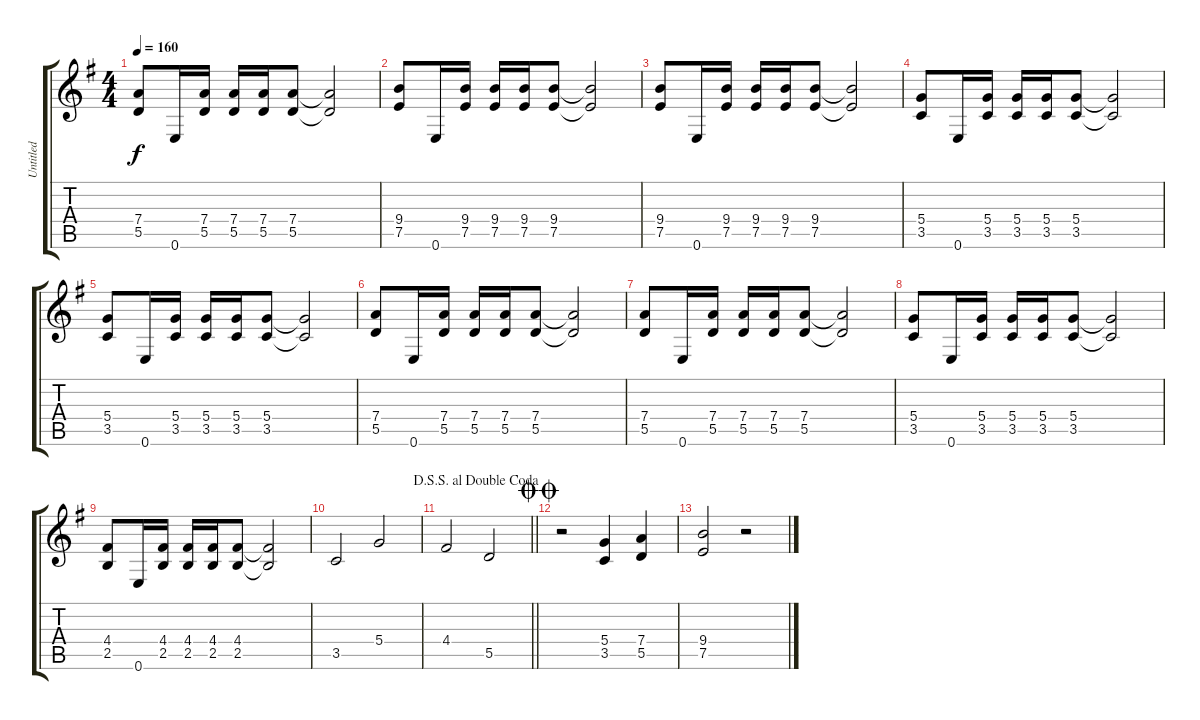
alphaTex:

\track ("Untitled" "Untitled") {instrument distortionguitar}
\staff {score tabs}
\tuning (E4 B3 G3 D3 A2 E2) {hide}
\ts (4 4)
\tempo 160
\clef g2
\ks g
(7.4 5.5).8{dy f} 0.6.16 (7.4 5.5).16 (7.4 5.5).16 (7.4 5.5).16 (7.4 5.5).8 (7.4{t} 5.5{t}).2 |
(9.4 7.5).8 0.6.16 (9.4 7.5).16 (9.4 7.5).16 (9.4 7.5).16 (9.4 7.5).8 (9.4{t} 7.5{t}).2 |
(9.4 7.5).8 0.6.16 (9.4 7.5).16 (9.4 7.5).16 (9.4 7.5).16 (9.4 7.5).8 (9.4{t} 7.5{t}).2 |
(5.4 3.5).8 0.6.16 (5.4 3.5).16 (5.4 3.5).16 (5.4 3.5).16 (5.4 3.5).8 (5.4{t} 3.5{t}).2 |
(5.4 3.5).8 0.6.16 (5.4 3.5).16 (5.4 3.5).16 (5.4 3.5).16 (5.4 3.5).8 (5.4{t} 3.5{t}).2 |
(7.4 5.5).8 0.6.16 (7.4 5.5).16 (7.4 5.5).16 (7.4 5.5).16 (7.4 5.5).8 (7.4{t} 5.5{t}).2 |
(7.4 5.5).8 0.6.16 (7.4 5.5).16 (7.4 5.5).16 (7.4 5.5).16 (7.4 5.5).8 (7.4{t} 5.5{t}).2 |
(5.4 3.5).8 0.6.16 (5.4 3.5).16 (5.4 3.5).16 (5.4 3.5).16 (5.4 3.5).8 (5.4{t} 3.5{t}).2 |
(4.4 2.5).8 0.6.16 (4.4 2.5).16 (4.4 2.5).16 (4.4 2.5).16 (4.4 2.5).8 (4.4{t} 2.5{t}).2 |
3.5.2 5.4.2 |
\jump dalsegnosegnoaldoublecoda
\barLineRight lightlight
4.4.2 5.5.2 |
\jump doublecoda
r.2 (5.4 3.5).4 (7.4 5.5).4 |
(9.4 7.5).2 r.2
